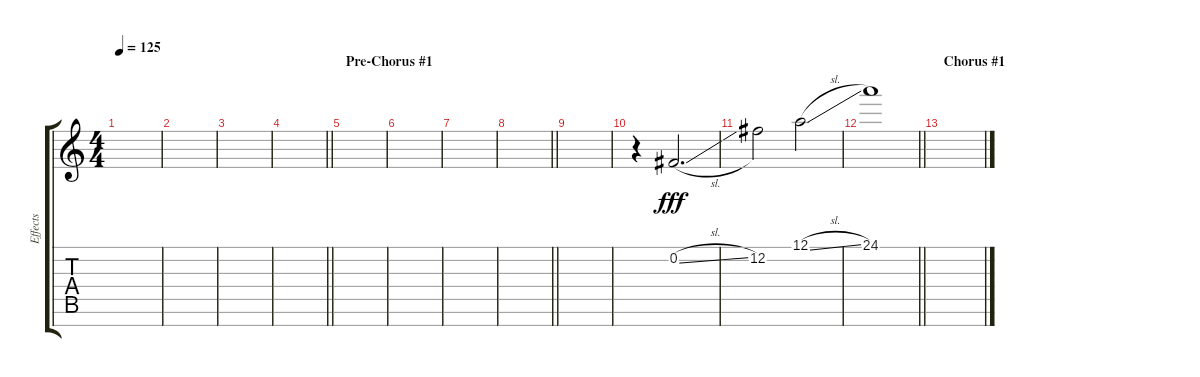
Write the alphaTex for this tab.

\track ("Effects" "Effects") {instrument fx2soundtrack}
\staff {score tabs}
\tuning (A4 Gb4 G3 D3 A2 E2 B1) {hide}
\ts (4 4)
\tempo 125
\clef g2
\ks c
|
|
|
\barLineRight lightlight
|
\section ("" "Pre-Chorus #1")
|
|
|
\barLineRight lightlight
|
|
r.4 0.2{sl}.2{d dy fff} |
12.2.2 12.1{sl}.2 |
\barLineRight lightlight
24.1.1{volume 6} |
\section ("" "Chorus #1")
